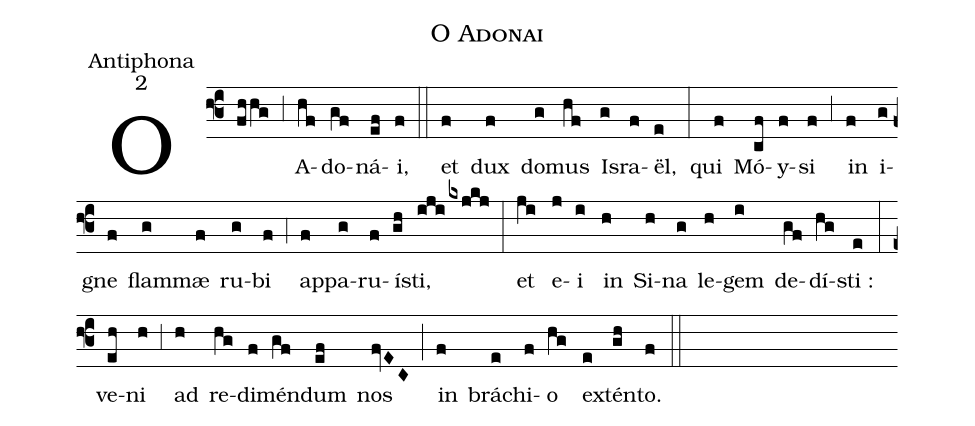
name:O Adonai;
office-part:Antiphona;
mode:2;
%%
(f3)O(fhhg) (,3) A(hf)do(gf)ná(ef)i,(f) (::)
et(f) dux(f) do(g)mus(hf) Is(g)ra(f)ël,(e) (:)
qui(f) Mó(cf)y(f)si(f) (,3) in(f) i(g)gne(f) flam(g)mæ(f) ru(g)bi(f) (,4) ap(f)pa(g)ru(f)í(gh)sti,(iji/kxjkj) (:)
et(ji) e(j)i(i) in(h) Si(h)na(g) le(h)gem(i) de(gf)dí(hg)sti :(e) (:)
ve(eh)ni(h) (,3) ad(h) re(hg)di(f)mén(gf)dum(ef) nos(fvEC) (;)
in(f) brá(e)chi(f)o(hg) ex(e)tén(gh)to.(f) (::)
